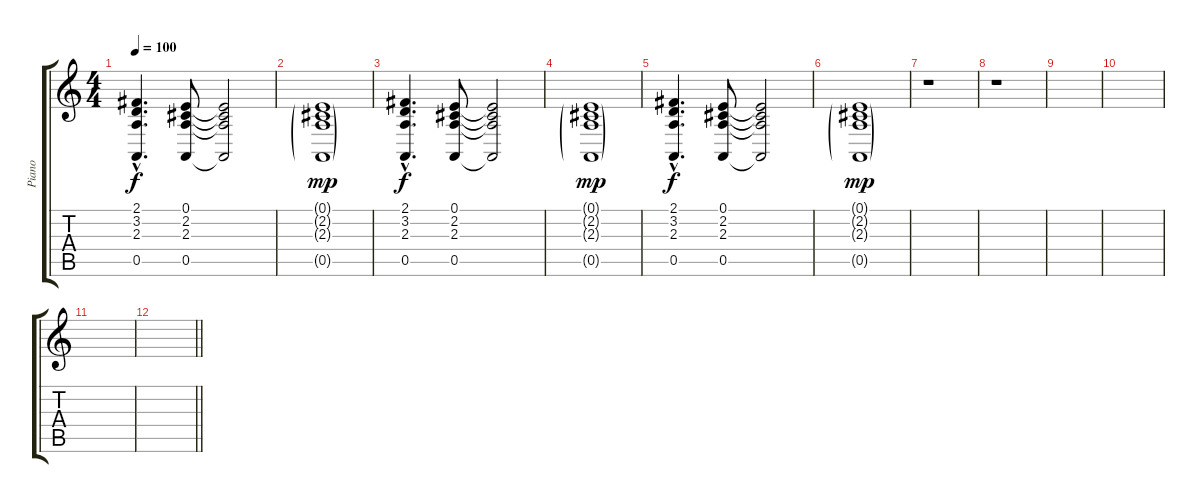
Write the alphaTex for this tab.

\track ("Piano" "Piano") {instrument honkytonkpiano}
\staff {score tabs}
\tuning (E4 B3 G3 D3 A2 E2) {hide}
\ts (4 4)
\tempo 100
\clef g2
\ks c
(2.1{hac} 3.2{hac} 2.3{hac} 0.5{hac}).4{d dy f} (0.1 2.2 2.3 0.5).8 (0.1{t} 2.2{t} 2.3{t} 0.5{t}).2 |
(0.1{g} 2.2{g} 2.3{g} 0.5{g}).1{dy mp} |
(2.1{hac} 3.2{hac} 2.3{hac} 0.5{hac}).4{d dy f} (0.1 2.2 2.3 0.5).8 (0.1{t} 2.2{t} 2.3{t} 0.5{t}).2 |
(0.1{g} 2.2{g} 2.3{g} 0.5{g}).1{dy mp} |
(2.1{hac} 3.2{hac} 2.3{hac} 0.5{hac}).4{d dy f} (0.1 2.2 2.3 0.5).8 (0.1{t} 2.2{t} 2.3{t} 0.5{t}).2 |
(0.1{g} 2.2{g} 2.3{g} 0.5{g}).1{dy mp} |
r.1 |
r.1 |
|
|
|
\barLineRight lightlight
